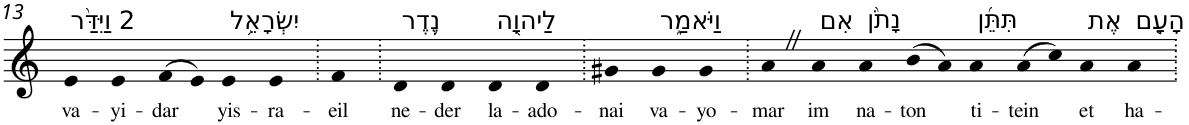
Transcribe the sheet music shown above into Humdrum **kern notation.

**kern	**text
*part1	*part1
*staff1	*staff1
*I"Piano	*
*I'Pno	*
!!LO:PB:g=z
*clefG2	*
*k[]	*
=13	=13
!LO:TX:a:t=2 וַיִּדַּ֨ר	!
!	!LO:LY:b
4e	va-
!	!LO:LY:b
4e	-yi-
!	!LO:LY:b
(>8f	-dar
8e)	.
!LO:TX:a:t=יִשְׂרָאֵ֥ל	!
!	!LO:LY:b
4e	yis-
!	!LO:LY:b
4e	-ra-
=14.	=14.
!	!LO:LY:b
4f	-eil
=15.	=15.
!LO:TX:a:t=נֶ֛דֶר	!
!	!LO:LY:b
4d	ne-
!	!LO:LY:b
4d	-der
!LO:TX:a:t=לַיהוָ֖ה	!
!	!LO:LY:b
4d	la-
!	!LO:LY:b
4d	-ado-
=16.	=16.
!	!LO:LY:b
4g#X	-nai
!LO:TX:a:t=וַיֹּאמַ֑ר	!
!	!LO:LY:b
4g#	va-
!	!LO:LY:b
4g#	-yo-
=17.	=17.
!	!LO:LY:b
4aZ	-mar
!LO:TX:a:t=אִם	!
!	!LO:LY:b
4a	im
!LO:TX:a:t=נָתֹ֨ן	!
!	!LO:LY:b
4a	na-
!	!LO:LY:b
(>8b	-ton
8a)	.
!LO:TX:a:t=תִּתֵּ֜ן	!
!	!LO:LY:b
4a	ti-
!	!LO:LY:b
(>8a	-tein
8cc)	.
!LO:TX:a:t=אֶת	!
!	!LO:LY:b
4a	et
!LO:TX:a:t=הָעָ֤ם	!
!	!LO:LY:b
4a	ha-
=.	=.
*-	*-
